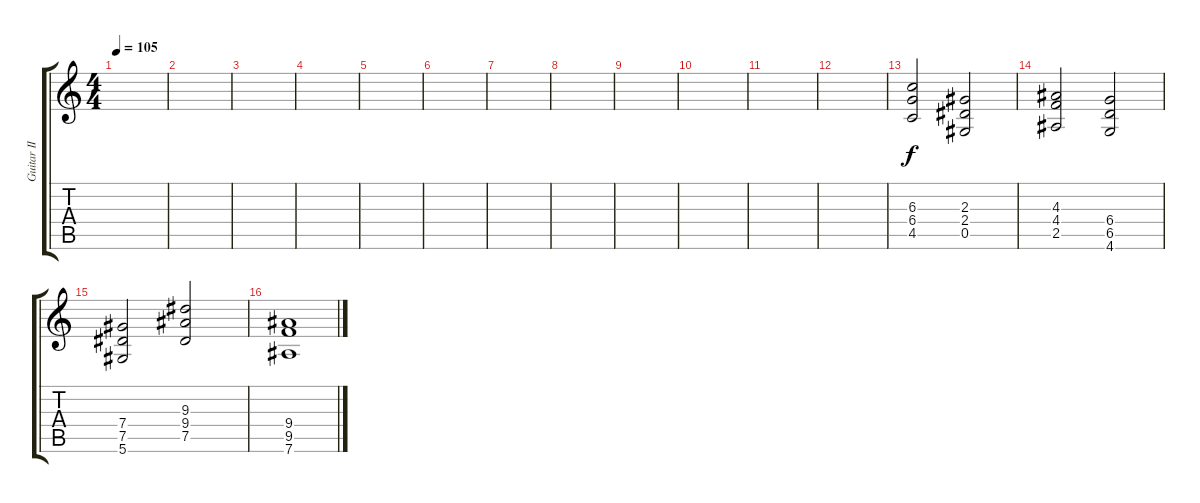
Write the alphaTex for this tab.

\track ("Guitar II" "Guitar II") {instrument distortionguitar}
\staff {score tabs}
\tuning (Eb4 Bb3 Gb3 Db3 Ab2 Eb2) {hide}
\ts (4 4)
\tempo 105
\clef g2
\ks c
|
|
|
|
|
|
|
|
|
|
|
|
(6.3 6.4 4.5).2 (2.3 2.4 0.5).2 |
(4.3 4.4 2.5).2 (6.4 6.5 4.6).2 |
(7.4 7.5 5.6).2 (9.3 9.4 7.5).2 |
(9.4 9.5 7.6).1
